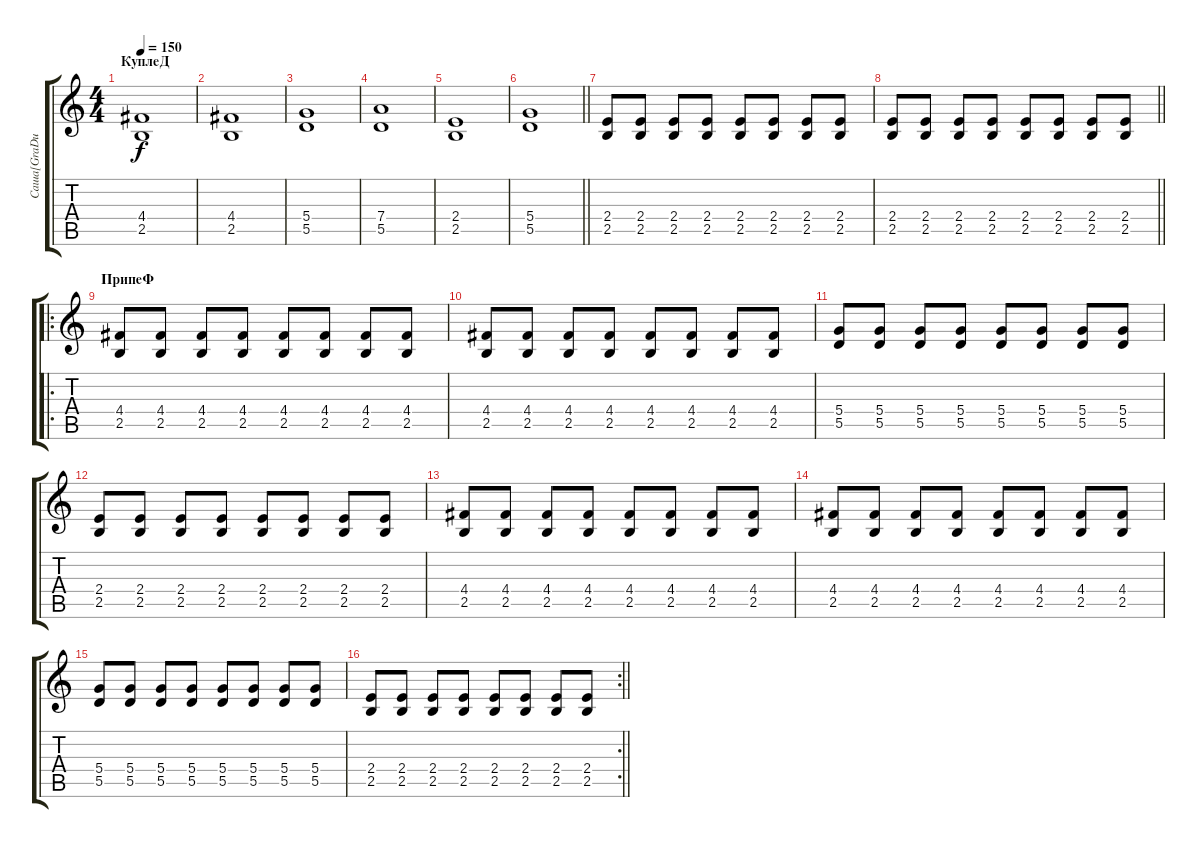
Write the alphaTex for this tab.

\track ("Саша[GraDu$]" "Саша[GraDu") {instrument overdrivenguitar}
\staff {score tabs}
\tuning (E4 B3 G3 D3 A2 E2) {hide}
\ts (4 4)
\section ("" "КуплеД")
\tempo 150
\clef g2
\ks c
(4.4 2.5).1{dy f} |
(4.4 2.5).1 |
(5.4 5.5).1 |
(7.4 5.5).1 |
(2.4 2.5).1 |
\barLineRight lightlight
(5.4 5.5).1 |
(2.4 2.5).8 (2.4 2.5).8 (2.4 2.5).8 (2.4 2.5).8 (2.4 2.5).8 (2.4 2.5).8 (2.4 2.5).8 (2.4 2.5).8 |
\barLineRight lightlight
(2.4 2.5).8 (2.4 2.5).8 (2.4 2.5).8 (2.4 2.5).8 (2.4 2.5).8 (2.4 2.5).8 (2.4 2.5).8 (2.4 2.5).8 |
\ro
\section ("" "ПрипеФ")
(4.4 2.5).8 (4.4 2.5).8 (4.4 2.5).8 (4.4 2.5).8 (4.4 2.5).8 (4.4 2.5).8 (4.4 2.5).8 (4.4 2.5).8 |
(4.4 2.5).8 (4.4 2.5).8 (4.4 2.5).8 (4.4 2.5).8 (4.4 2.5).8 (4.4 2.5).8 (4.4 2.5).8 (4.4 2.5).8 |
(5.4 5.5).8 (5.4 5.5).8 (5.4 5.5).8 (5.4 5.5).8 (5.4 5.5).8 (5.4 5.5).8 (5.4 5.5).8 (5.4 5.5).8 |
(2.4 2.5).8 (2.4 2.5).8 (2.4 2.5).8 (2.4 2.5).8 (2.4 2.5).8 (2.4 2.5).8 (2.4 2.5).8 (2.4 2.5).8 |
(4.4 2.5).8 (4.4 2.5).8 (4.4 2.5).8 (4.4 2.5).8 (4.4 2.5).8 (4.4 2.5).8 (4.4 2.5).8 (4.4 2.5).8 |
(4.4 2.5).8 (4.4 2.5).8 (4.4 2.5).8 (4.4 2.5).8 (4.4 2.5).8 (4.4 2.5).8 (4.4 2.5).8 (4.4 2.5).8 |
(5.4 5.5).8 (5.4 5.5).8 (5.4 5.5).8 (5.4 5.5).8 (5.4 5.5).8 (5.4 5.5).8 (5.4 5.5).8 (5.4 5.5).8 |
\rc 2
\barLineRight lightlight
(2.4 2.5).8 (2.4 2.5).8 (2.4 2.5).8 (2.4 2.5).8 (2.4 2.5).8 (2.4 2.5).8 (2.4 2.5).8 (2.4 2.5).8
